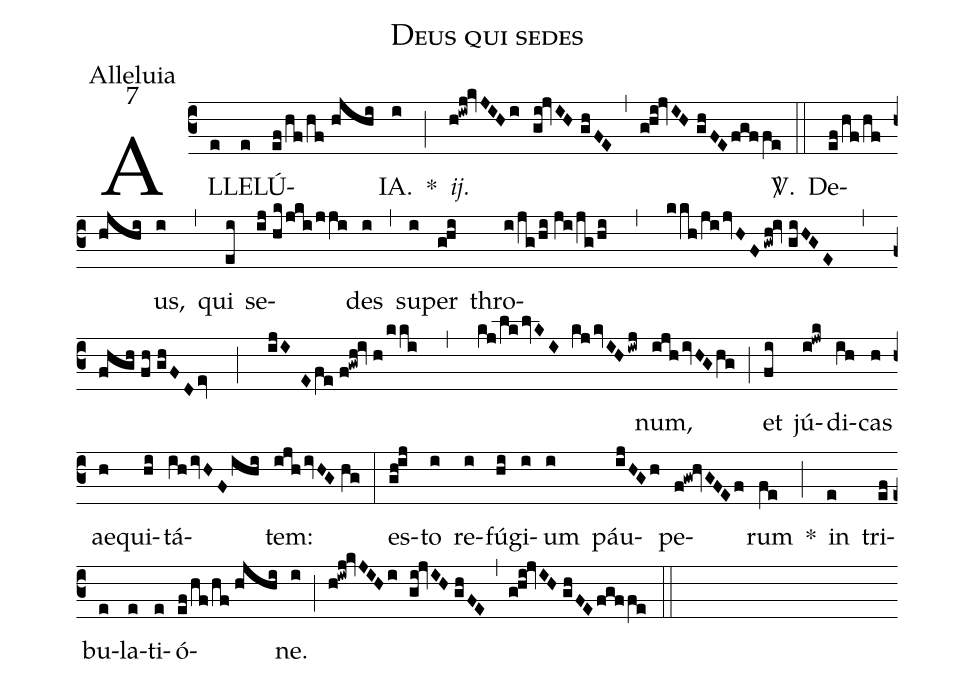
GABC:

name:Deus qui sedes;
office-part:Alleluia;
mode:7;
%%
(c3) AL(e)LE(e)LÚ(ef/hf/hf//hjhi)IA.(i) *(;) <i>ij.</i>(h!iwj!kvJIHi gi!jvIH//ghFE) (,) (g!hi!jvIH//ghFE/fgffe) <sp>V/</sp>.(::) De(ef/hf/hf//hjhi)us,(i) (,) qui(ei) se(ij//hk/jki/jji)des(i) (,) su(i)per(g!hi) thro(i/jg/hi//ji/jg/hi , kkh/ji/jvHF/gwh!iv//giHGE , fhgh//fh//ghFD/ev ; ijIE/fe//f!gwh!iv//h/kki , kj/lk/lvKI kj/kvIH/iwj)num,(ijh/ivHG/hg) (;) et(fi) jú(i!jwk)di(ih)cas(h) ae(h)qui(hi)tá(ih/ivHF/ihi)tem:(ijh/ivHG//hg) (:) es(gh!ij)to(i) re(i)fú(hi)gi(i)um(i) páu(ijHGh)pe(f!gw!hvGFEf)rum(fe) *(;) in(e) tri(ef)bu(e)la(e)ti(e)ó(ef/hf/hf//hjhi)ne.(i) (;) (h!iwj!kvJIHi gi!jvIH//ghFE) (,) (g!hi!jvIH//ghFE/fgffe) (::)
